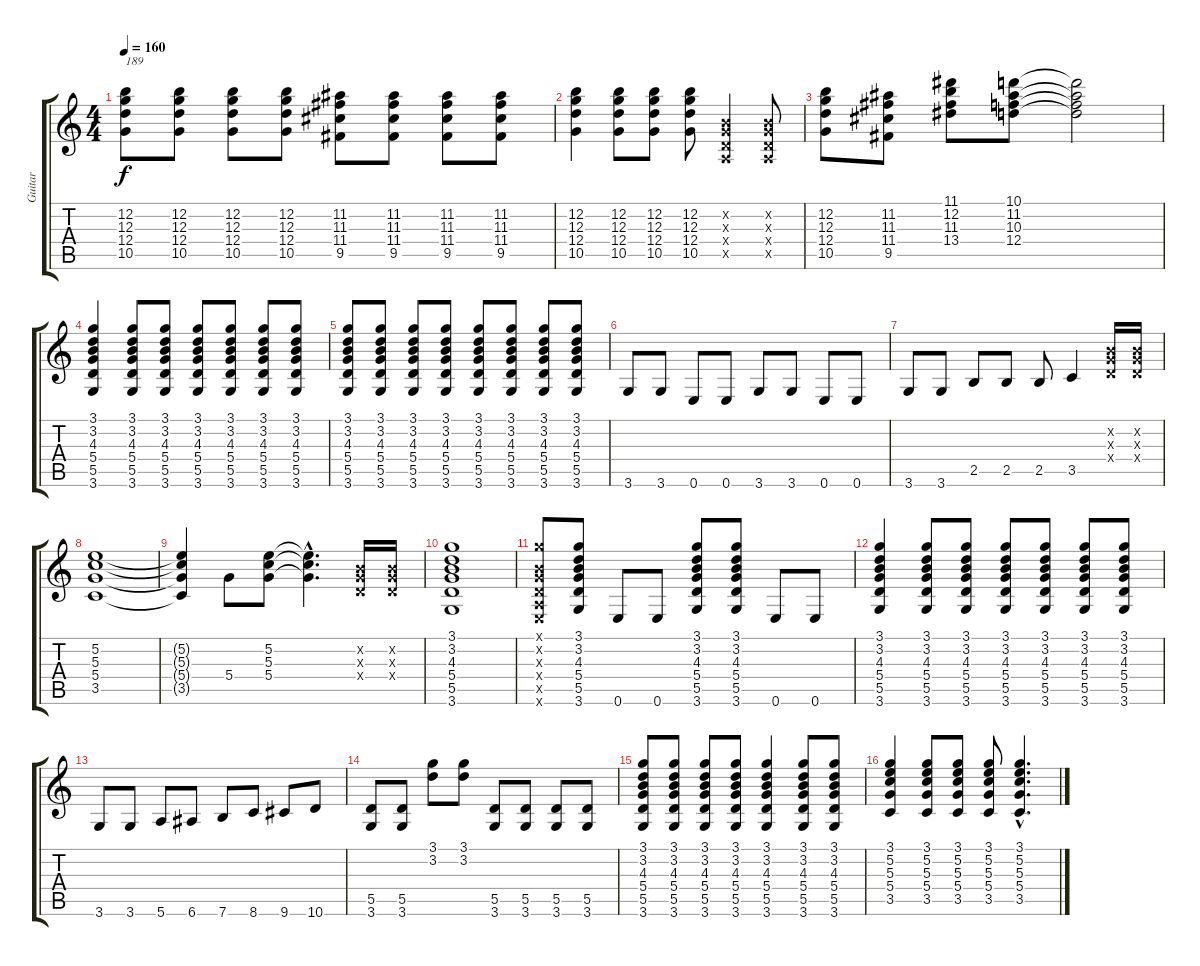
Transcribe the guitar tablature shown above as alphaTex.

\track ("Guitar" "Guitar") {instrument overdrivenguitar}
\staff {score tabs}
\tuning (E4 B3 G3 D3 A2 E2) {hide}
\ts (4 4)
\tempo 160
\clef g2
\ks c
(12.2 12.3 12.4 10.5).8{txt "189" dy f} (12.2 12.3 12.4 10.5).8 (12.2 12.3 12.4 10.5).8 (12.2 12.3 12.4 10.5).8 (11.2 11.3 11.4 9.5).8 (11.2 11.3 11.4 9.5).8 (11.2 11.3 11.4 9.5).8 (11.2 11.3 11.4 9.5).8 |
(12.2 12.3 12.4 10.5).4 (12.2 12.3 12.4 10.5).8 (12.2 12.3 12.4 10.5).8 (12.2 12.3 12.4 10.5).8 (0.2{x} 0.3{x} 0.4{x} 0.5{x}).4 (0.2{x} 0.3{x} 0.4{x} 0.5{x}).8 |
(12.2 12.3 12.4 10.5).8 (11.2 11.3 11.4 9.5).8 (11.1 12.2 11.3 13.4).8 (10.1 11.2 10.3 12.4).8 (10.1{t} 11.2{t} 10.3{t} 12.4{t}).2 |
(3.1 3.2 4.3 5.4 5.5 3.6).4 (3.1 3.2 4.3 5.4 5.5 3.6).8 (3.1 3.2 4.3 5.4 5.5 3.6).8 (3.1 3.2 4.3 5.4 5.5 3.6).8 (3.1 3.2 4.3 5.4 5.5 3.6).8 (3.1 3.2 4.3 5.4 5.5 3.6).8 (3.1 3.2 4.3 5.4 5.5 3.6).8 |
(3.1 3.2 4.3 5.4 5.5 3.6).8 (3.1 3.2 4.3 5.4 5.5 3.6).8 (3.1 3.2 4.3 5.4 5.5 3.6).8 (3.1 3.2 4.3 5.4 5.5 3.6).8 (3.1 3.2 4.3 5.4 5.5 3.6).8 (3.1 3.2 4.3 5.4 5.5 3.6).8 (3.1 3.2 4.3 5.4 5.5 3.6).8 (3.1 3.2 4.3 5.4 5.5 3.6).8 |
3.6.8 3.6.8 0.6.8 0.6.8 3.6.8 3.6.8 0.6.8 0.6.8 |
3.6.8 3.6.8 2.5.8 2.5.8 2.5.8 3.5.4 (0.2{x} 0.3{x} 0.4{x}).16 (0.2{x} 0.3{x} 0.4{x}).16 |
(5.2 5.3 5.4 3.5).1 |
(5.2{t} 5.3{t} 5.4{t} 3.5{t}).4 5.4.8 (5.2 5.3 5.4).8 (5.2{hac t} 5.3{hac t} 5.4{hac t}).4{d} (0.2{x} 0.3{x} 0.4{x}).16 (0.2{x} 0.3{x} 0.4{x}).16 |
(3.1 3.2 4.3 5.4 5.5 3.6).1 |
(3.1{x} 0.2{x} 0.3{x} 0.4{x} 0.5{x} 0.6{x}).8 (3.1 3.2 4.3 5.4 5.5 3.6).8 0.6.8 0.6.8 (3.1 3.2 4.3 5.4 5.5 3.6).8 (3.1 3.2 4.3 5.4 5.5 3.6).8 0.6.8 0.6.8 |
(3.1 3.2 4.3 5.4 5.5 3.6).4 (3.1 3.2 4.3 5.4 5.5 3.6).8 (3.1 3.2 4.3 5.4 5.5 3.6).8 (3.1 3.2 4.3 5.4 5.5 3.6).8 (3.1 3.2 4.3 5.4 5.5 3.6).8 (3.1 3.2 4.3 5.4 5.5 3.6).8 (3.1 3.2 4.3 5.4 5.5 3.6).8 |
3.6.8 3.6.8 5.6.8 6.6.8 7.6.8 8.6.8 9.6.8 10.6.8 |
(5.5 3.6).8 (5.5 3.6).8 (3.1 3.2).8 (3.1 3.2).8 (5.5 3.6).8 (5.5 3.6).8 (5.5 3.6).8 (5.5 3.6).8 |
(3.1 3.2 4.3 5.4 5.5 3.6).8 (3.1 3.2 4.3 5.4 5.5 3.6).8 (3.1 3.2 4.3 5.4 5.5 3.6).8 (3.1 3.2 4.3 5.4 5.5 3.6).8 (3.1 3.2 4.3 5.4 5.5 3.6).4 (3.1 3.2 4.3 5.4 5.5 3.6).8 (3.1 3.2 4.3 5.4 5.5 3.6).8 |
(3.1 5.2 5.3 5.4 3.5).4 (3.1 5.2 5.3 5.4 3.5).8 (3.1 5.2 5.3 5.4 3.5).8 (3.1 5.2 5.3 5.4 3.5).8 (3.1{hac} 5.2{hac} 5.3{hac} 5.4{hac} 3.5{hac}).4{d}
